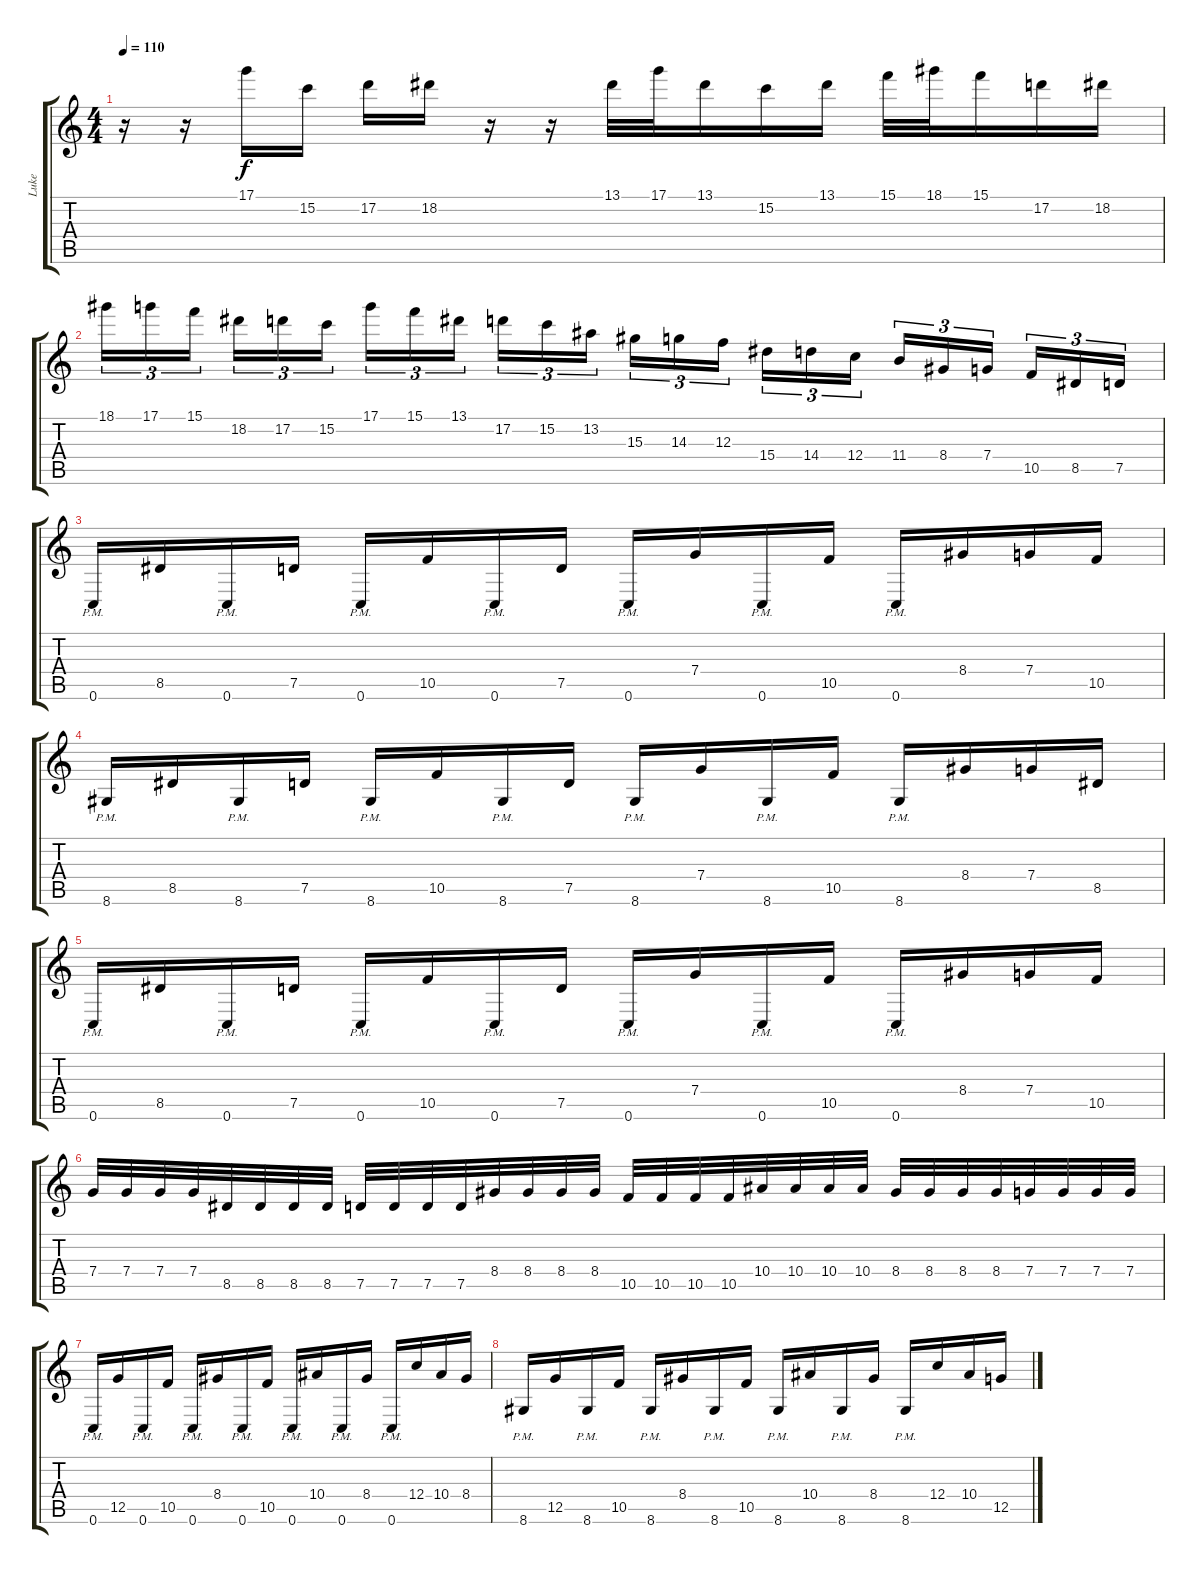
\track ("Luke" "Luke") {instrument distortionguitar}
\staff {score tabs}
\tuning (D4 A3 F3 C3 G2 C2) {hide}
\ts (4 4)
\tempo 110
\clef g2
\ks c
r.16{dy f} r.16 17.1.16 15.2.16 17.2.16 18.2.16 r.16 r.16 13.1.32 17.1.32 13.1.16 15.2.16 13.1.16 15.1.32 18.1.32 15.1.16 17.2.16 18.2.16 |
18.1.16{tu (3 2)} 17.1.16{tu (3 2)} 15.1.16{tu (3 2) beam splitsecondary} 18.2.16{tu (3 2)} 17.2.16{tu (3 2)} 15.2.16{tu (3 2)} 17.1.16{tu (3 2)} 15.1.16{tu (3 2)} 13.1.16{tu (3 2) beam splitsecondary} 17.2.16{tu (3 2)} 15.2.16{tu (3 2)} 13.2.16{tu (3 2)} 15.3.16{tu (3 2)} 14.3.16{tu (3 2)} 12.3.16{tu (3 2) beam splitsecondary} 15.4.16{tu (3 2)} 14.4.16{tu (3 2)} 12.4.16{tu (3 2)} 11.4.16{tu (3 2)} 8.4.16{tu (3 2)} 7.4.16{tu (3 2) beam splitsecondary} 10.5.16{tu (3 2)} 8.5.16{tu (3 2)} 7.5.16{tu (3 2)} |
0.6{pm}.16 8.5.16 0.6{pm}.16 7.5.16 0.6{pm}.16 10.5.16 0.6{pm}.16 7.5.16 0.6{pm}.16 7.4.16 0.6{pm}.16 10.5.16 0.6{pm}.16 8.4.16 7.4.16 10.5.16 |
8.6{pm}.16 8.5.16 8.6{pm}.16 7.5.16 8.6{pm}.16 10.5.16 8.6{pm}.16 7.5.16 8.6{pm}.16 7.4.16 8.6{pm}.16 10.5.16 8.6{pm}.16 8.4.16 7.4.16 8.5.16 |
0.6{pm}.16 8.5.16 0.6{pm}.16 7.5.16 0.6{pm}.16 10.5.16 0.6{pm}.16 7.5.16 0.6{pm}.16 7.4.16 0.6{pm}.16 10.5.16 0.6{pm}.16 8.4.16 7.4.16 10.5.16 |
7.4.32 7.4.32 7.4.32 7.4.32 8.5.32 8.5.32 8.5.32 8.5.32 7.5.32 7.5.32 7.5.32 7.5.32 8.4.32 8.4.32 8.4.32 8.4.32 10.5.32 10.5.32 10.5.32 10.5.32 10.4.32 10.4.32 10.4.32 10.4.32 8.4.32 8.4.32 8.4.32 8.4.32 7.4.32 7.4.32 7.4.32 7.4.32 |
0.6{pm}.16 12.5.16 0.6{pm}.16 10.5.16 0.6{pm}.16 8.4.16 0.6{pm}.16 10.5.16 0.6{pm}.16 10.4.16 0.6{pm}.16 8.4.16 0.6{pm}.16 12.4.16 10.4.16 8.4.16 |
8.6{pm}.16 12.5.16 8.6{pm}.16 10.5.16 8.6{pm}.16 8.4.16 8.6{pm}.16 10.5.16 8.6{pm}.16 10.4.16 8.6{pm}.16 8.4.16 8.6{pm}.16 12.4.16 10.4.16 12.5.16
